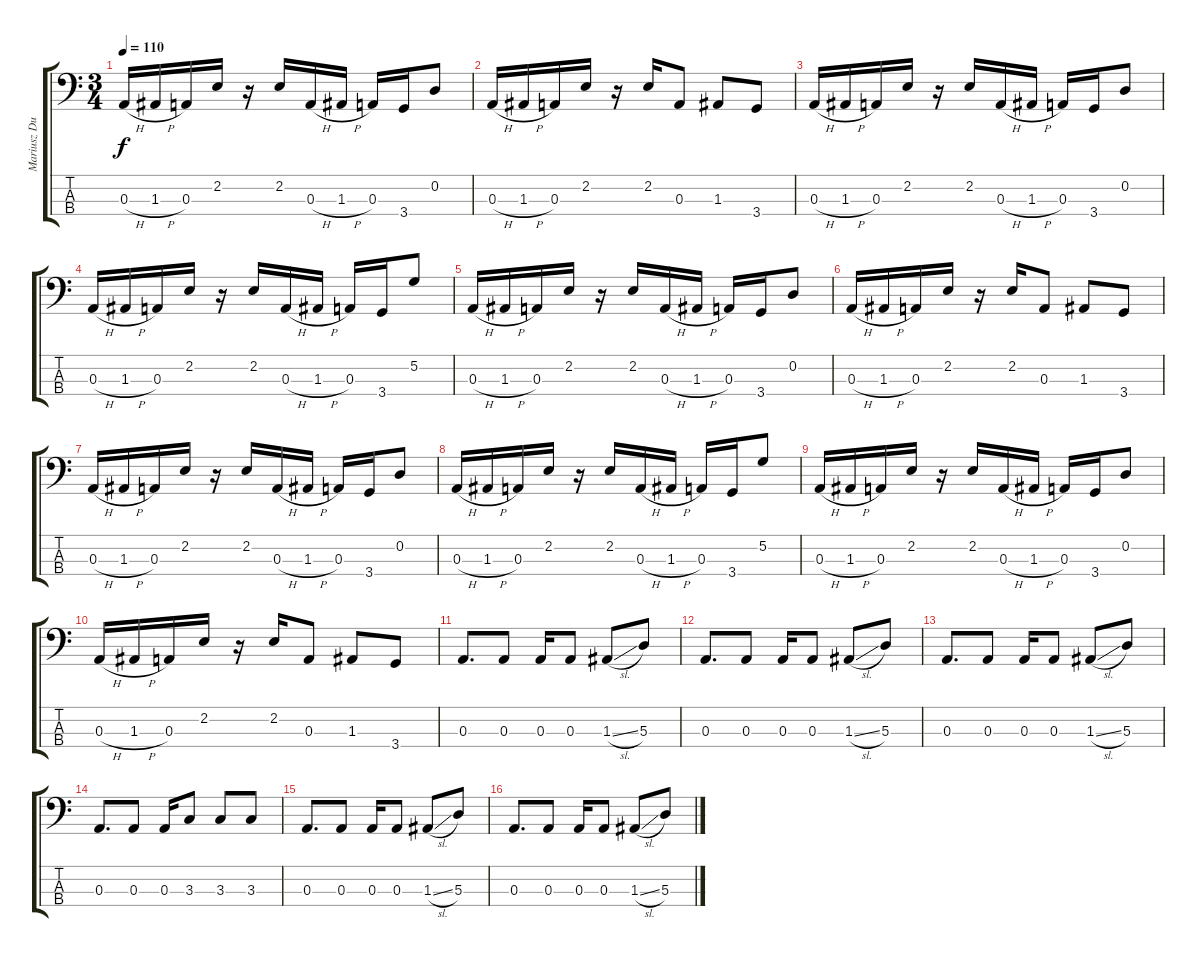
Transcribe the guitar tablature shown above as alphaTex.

\track ("Mariusz Duda" "Mariusz Du") {instrument electricbassfinger}
\staff {score tabs}
\tuning (G2 D2 A1 E1) {hide}
\ts (3 4)
\tempo 110
\clef f4
\ks c
0.3{h}.16{dy f} 1.3{h}.16 0.3.16 2.2.16 r.16 2.2.16 0.3{h}.16 1.3{h}.16 0.3.16 3.4.16 0.2.8 |
0.3{h}.16 1.3{h}.16 0.3.16 2.2.16 r.16 2.2.16 0.3.8 1.3.8 3.4.8 |
0.3{h}.16 1.3{h}.16 0.3.16 2.2.16 r.16 2.2.16 0.3{h}.16 1.3{h}.16 0.3.16 3.4.16 0.2.8 |
0.3{h}.16 1.3{h}.16 0.3.16 2.2.16 r.16 2.2.16 0.3{h}.16 1.3{h}.16 0.3.16 3.4.16 5.2.8 |
0.3{h}.16 1.3{h}.16 0.3.16 2.2.16 r.16 2.2.16 0.3{h}.16 1.3{h}.16 0.3.16 3.4.16 0.2.8 |
0.3{h}.16 1.3{h}.16 0.3.16 2.2.16 r.16 2.2.16 0.3.8 1.3.8 3.4.8 |
0.3{h}.16 1.3{h}.16 0.3.16 2.2.16 r.16 2.2.16 0.3{h}.16 1.3{h}.16 0.3.16 3.4.16 0.2.8 |
0.3{h}.16 1.3{h}.16 0.3.16 2.2.16 r.16 2.2.16 0.3{h}.16 1.3{h}.16 0.3.16 3.4.16 5.2.8 |
0.3{h}.16 1.3{h}.16 0.3.16 2.2.16 r.16 2.2.16 0.3{h}.16 1.3{h}.16 0.3.16 3.4.16 0.2.8 |
0.3{h}.16 1.3{h}.16 0.3.16 2.2.16 r.16 2.2.16 0.3.8 1.3.8 3.4.8 |
0.3.8{d} 0.3.8 0.3.16 0.3.8 1.3{sl}.8 5.3.8 |
0.3.8{d} 0.3.8 0.3.16 0.3.8 1.3{sl}.8 5.3.8 |
0.3.8{d} 0.3.8 0.3.16 0.3.8 1.3{sl}.8 5.3.8 |
0.3.8{d} 0.3.8 0.3.16 3.3.8 3.3.8 3.3.8 |
0.3.8{d} 0.3.8 0.3.16 0.3.8 1.3{sl}.8 5.3.8 |
0.3.8{d} 0.3.8 0.3.16 0.3.8 1.3{sl}.8 5.3.8
